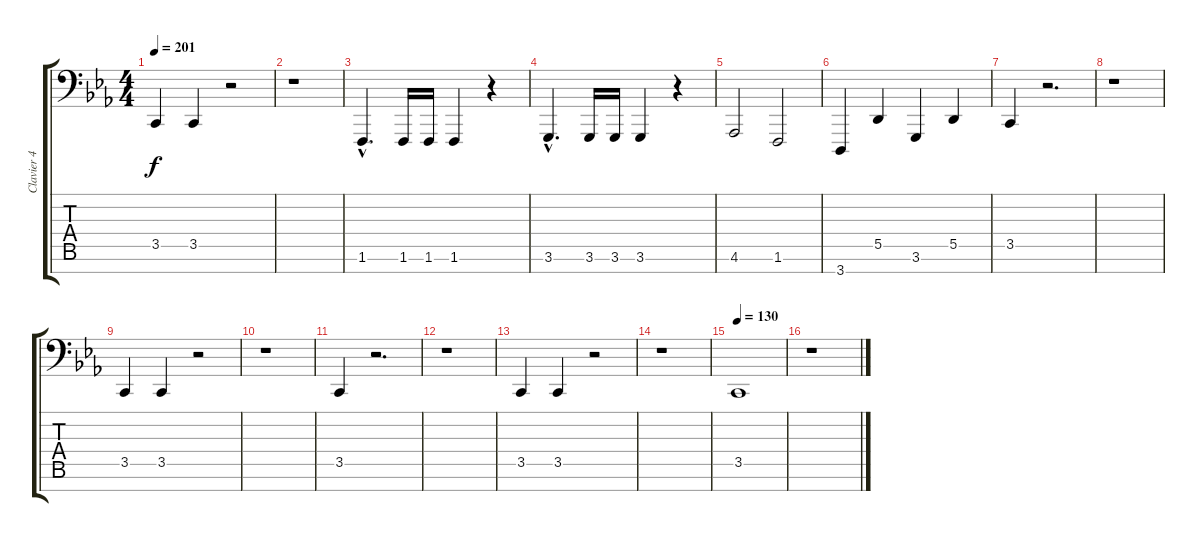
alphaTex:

\track ("Clavier 4" "Clavier 4") {instrument timpani}
\staff {score tabs}
\tuning (E3 B2 G2 D2 A1 E1 B0) {hide}
\ts (4 4)
\tempo 201
\clef f4
\ks eb
3.5.4{dy f} 3.5.4 r.2 |
r.1 |
1.6{hac}.4{d} 1.6.16 1.6.16 1.6.4 r.4 |
3.6{hac}.4{d} 3.6.16 3.6.16 3.6.4 r.4 |
4.6.2 1.6.2 |
3.7.4 5.5.4 3.6.4 5.5.4 |
3.5.4 r.2{d} |
r.1 |
3.5.4 3.5.4 r.2 |
r.1 |
3.5.4 r.2{d} |
r.1 |
3.5.4 3.5.4 r.2 |
r.1 |
\tempo 130
3.5.1 |
r.1
